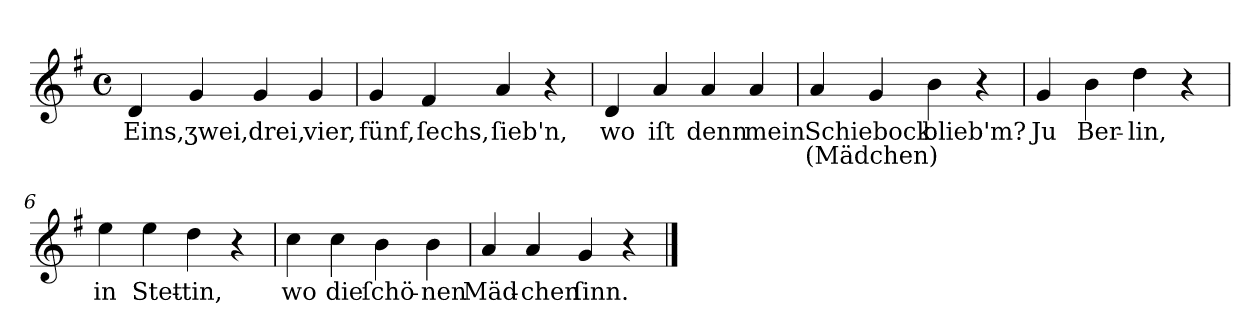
**kern	**text	**text
*part1	*part1	*part1
*staff1	*staff1	*staff1
*clefG2	*	*
*k[f#]	*	*
*G:	*	*
*M4/4	*	*
*met(c)	*	*
=1	=1	=1
4d	Eins,	.
4g	ʒwei,	.
4g	drei,	.
4g	vier,	.
=2	=2	=2
4g	fünf,	.
4f#	ſechs,	.
4a	ſieb'n,	.
4r	.	.
=3	=3	=3
4d	wo	.
4a	iſt	.
4a	denn	.
4a	mein	.
=4	=4	=4
4a	Schiebock	(Mädchen)
4g	.	.
4b	blieb'm?	.
4r	.	.
=5	=5	=5
4g	Ju	.
4b	Ber-	.
4dd	-lin,	.
4r	.	.
=6	=6	=6
4ee	in	.
4ee	Stet-	.
4dd	-tin,	.
4r	.	.
=7	=7	=7
4cc	wo	.
4cc	die	.
4b	ſchö-	.
4b	-nen	.
=8	=8	=8
4a	Mäd-	.
4a	-chen	.
4g	ſinn.	.
4r	.	.
==	==	==
*-	*-	*-
